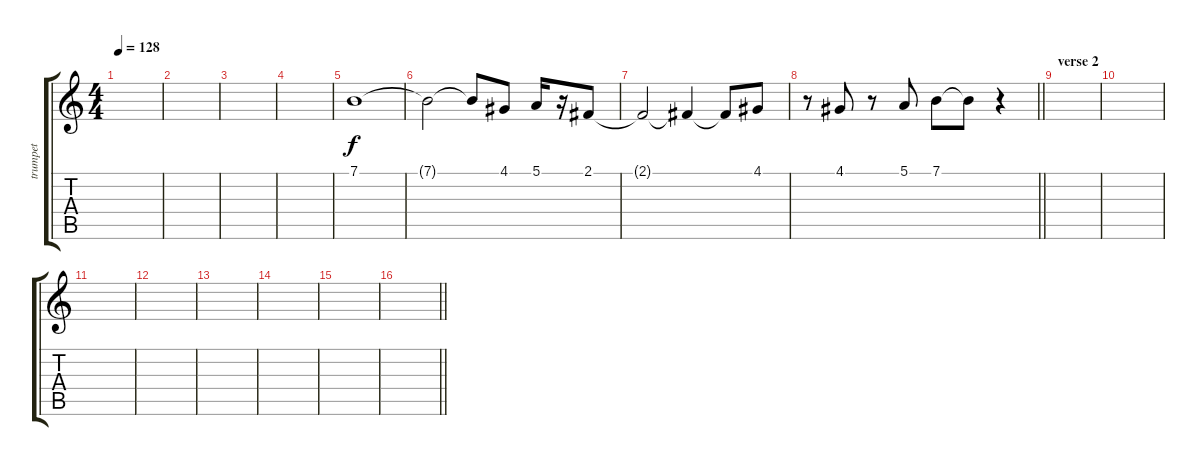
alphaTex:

\track ("trumpet" "trumpet") {instrument trumpet}
\staff {score tabs}
\tuning (E4 B3 G3 D3 A2 E2) {hide}
\ts (4 4)
\tempo 128
\clef g2
\ks c
|
|
|
|
7.1.1 |
7.1{t}.2 7.1{t}.8 4.1.8 5.1.16 r.16 2.1.8 |
2.1{t}.2 2.1{t}.4 2.1{t}.8 4.1.8 |
\barLineRight lightlight
r.8 4.1.8 r.8 5.1.8 7.1.8 7.1{t}.8 r.4 |
\section ("" "verse 2")
|
|
|
|
|
|
|
\barLineRight lightlight
